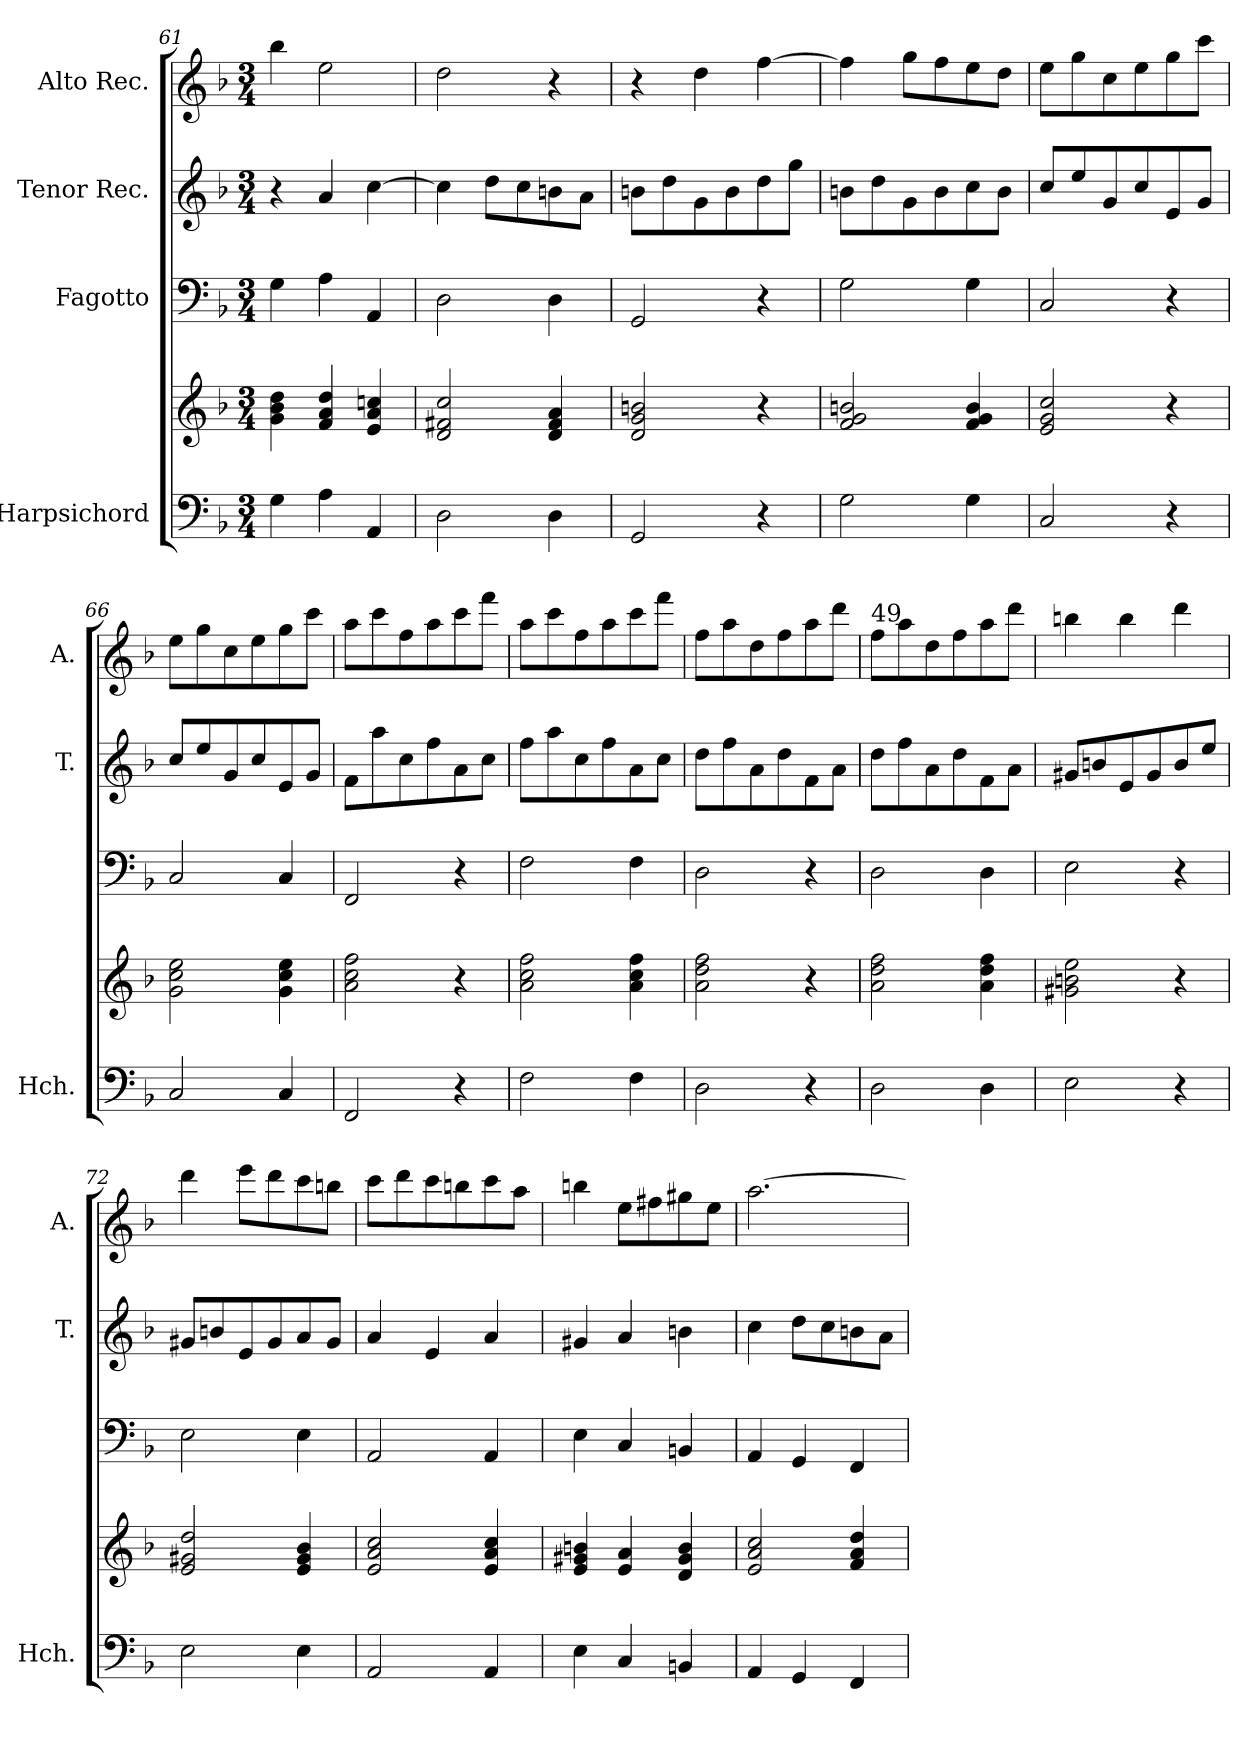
**kern	**kern	**kern	**kern	**kern
*part4	*part4	*part3	*part2	*part1
*staff5	*staff4	*staff3	*staff2	*staff1
*I"Harpsichord	*	*I"Fagotto	*I"Tenor Rec.	*I"Alto Rec.
*I'Hch.	*	*	*I'T.	*I'A.
*clefF4	*clefG2	*clefF4	*clefG2	*clefG2
*k[b-]	*k[b-]	*k[b-]	*k[b-]	*k[b-]
*M3/4	*M3/4	*M3/4	*M3/4	*M3/4
=61	=61	=61	=61	=61
4G\	4g\ 4b-\ 4dd\	4G\	4r	4bb-\
4A\	4f/ 4a/ 4dd/	4A\	4a/	2ee\
4AA/	4e/ 4a/ 4ccn/	4AA/	[4cc\	.
=62	=62	=62	=62	=62
2D\	2d/ 2f#X/ 2cc/	2D\	4cc\]	2dd\
.	.	.	8dd\L	.
.	.	.	8cc\	.
4D\	4d/ 4f#/ 4a/	4D\	8bn\	4r
.	.	.	8a\J	.
=63	=63	=63	=63	=63
2GG/	2d/ 2g/ 2bn/	2GG/	8bn\L	4r
.	.	.	8dd\	.
.	.	.	8g\	4dd\
.	.	.	8b\	.
4r	4r	4r	8dd\	[4ff\
.	.	.	8gg\J	.
!!LO:LB:g=z
=64	=64	=64	=64	=64
2G\	2f/ 2g/ 2bn/	2G\	8bn\L	4ff\]
.	.	.	8dd\	.
.	.	.	8g\	8gg\L
.	.	.	8b\	8ff\
4G\	4f/ 4g/ 4b/	4G\	8cc\	8ee\
.	.	.	8b\J	8dd\J
=65	=65	=65	=65	=65
2C/	2e/ 2g/ 2cc/	2C/	8cc/L	8ee\L
.	.	.	8ee/	8gg\
.	.	.	8g/	8cc\
.	.	.	8cc/	8ee\
4r	4r	4r	8e/	8gg\
.	.	.	8g/J	8ccc\J
=66	=66	=66	=66	=66
2C/	2g\ 2cc\ 2ee\	2C/	8cc/L	8ee\L
.	.	.	8ee/	8gg\
.	.	.	8g/	8cc\
.	.	.	8cc/	8ee\
4C/	4g\ 4cc\ 4ee\	4C/	8e/	8gg\
.	.	.	8g/J	8ccc\J
=67	=67	=67	=67	=67
2FF/	2a\ 2cc\ 2ff\	2FF/	8f\L	8aa\L
.	.	.	8aa\	8ccc\
.	.	.	8cc\	8ff\
.	.	.	8ff\	8aa\
4r	4r	4r	8a\	8ccc\
.	.	.	8cc\J	8fff\J
=68	=68	=68	=68	=68
2F\	2a\ 2cc\ 2ff\	2F\	8ff\L	8aa\L
.	.	.	8aa\	8ccc\
.	.	.	8cc\	8ff\
.	.	.	8ff\	8aa\
4F\	4a\ 4cc\ 4ff\	4F\	8a\	8ccc\
.	.	.	8cc\J	8fff\J
=69	=69	=69	=69	=69
2D\	2a\ 2dd\ 2ff\	2D\	8dd\L	8ff\L
.	.	.	8ff\	8aa\
.	.	.	8a\	8dd\
.	.	.	8dd\	8ff\
4r	4r	4r	8f\	8aa\
.	.	.	8a\J	8ddd\J
=70	=70	=70	=70	=70
!	!	!	!	!LO:TX:a:t=49
2D\	2a\ 2dd\ 2ff\	2D\	8dd\L	8ff\L
.	.	.	8ff\	8aa\
.	.	.	8a\	8dd\
.	.	.	8dd\	8ff\
4D\	4a\ 4dd\ 4ff\	4D\	8f\	8aa\
.	.	.	8a\J	8ddd\J
!!LO:PB:g=z
=71	=71	=71	=71	=71
2E\	2g#X\ 2bn\ 2ee\	2E\	8g#X/L	4bbn\
.	.	.	8bn/	.
.	.	.	8e/	4bb\
.	.	.	8g#/	.
4r	4r	4r	8b/	4ddd\
.	.	.	8ee/J	.
=72	=72	=72	=72	=72
2E\	2e/ 2g#X/ 2dd/	2E\	8g#X/L	4ddd\
.	.	.	8bn/	.
.	.	.	8e/	8eee\L
.	.	.	8g#/	8ddd\
4E\	4e/ 4g#/ 4b-/	4E\	8a/	8ccc\
.	.	.	8g#/J	8bbn\J
=73	=73	=73	=73	=73
2AA/	2e/ 2a/ 2cc/	2AA/	4a/	8ccc\L
.	.	.	.	8ddd\
.	.	.	4e/	8ccc\
.	.	.	.	8bbn\
4AA/	4e/ 4a/ 4cc/	4AA/	4a/	8ccc\
.	.	.	.	8aa\J
=74	=74	=74	=74	=74
4E\	4e/ 4g#X/ 4bn/	4E\	4g#X/	4bbn\
4C/	4e/ 4a/	4C/	4a/	8ee\L
.	.	.	.	8ff#X\
4BBn/	4d/ 4g#/ 4b/	4BBn/	4bn\	8gg#X\
.	.	.	.	8ee\J
=75	=75	=75	=75	=75
4AA/	2e/ 2a/ 2cc/	4AA/	4cc\	[2.aa\
4GG/	.	4GG/	8dd\L	.
.	.	.	8cc\	.
4FF/	4f/ 4a/ 4dd/	4FF/	8bn\	.
.	.	.	8a\J	.
=	=	=	=	=
*-	*-	*-	*-	*-
